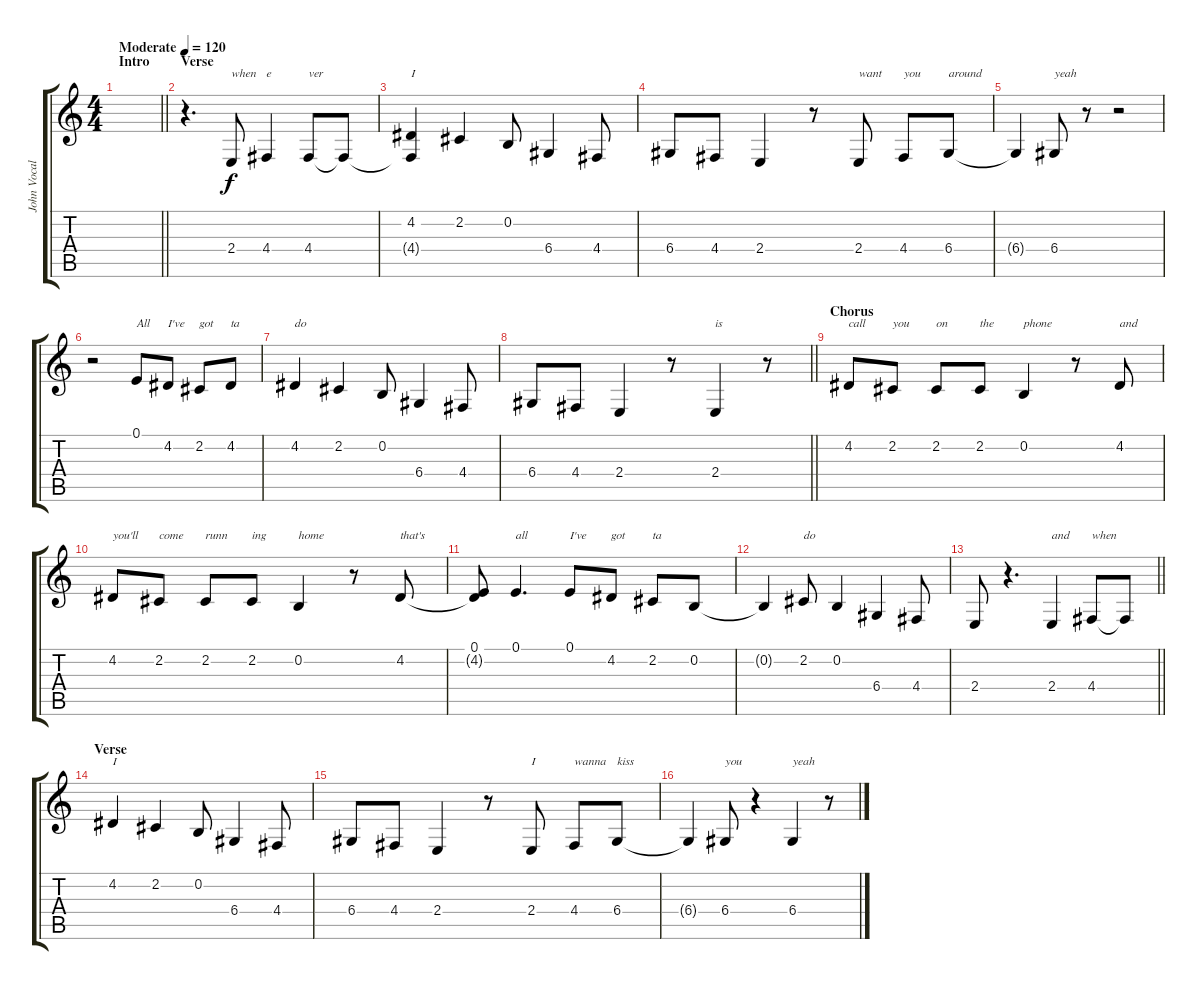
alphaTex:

\track ("John Vocals" "John Vocal") {instrument electricgrandpiano}
\staff {score tabs}
\tuning (E4 B3 G3 D3 A2 E2) {hide}
\ts (4 4)
\section ("" "Intro")
\tempo (120 "Moderate")
\clef g2
\barLineRight lightlight
\ks c
|
\section ("" "Verse")
r.4{d} 2.4.8{txt "when"} 4.4.4{txt "e"} 4.4.8{txt "ver"} 4.4{t}.8 |
(4.2 4.4{t}).4{txt "I"} 2.2.4 0.2.8 6.4.4 4.4.8 |
6.4.8 4.4.8 2.4.4 r.8 2.4.8{txt "want"} 4.4.8{txt "you"} 6.4.8{txt "around"} |
6.4{t}.4 6.4.8{txt "yeah"} r.8 r.2 |
r.2 0.1.8{txt "All"} 4.2.8{txt "I've"} 2.2.8{txt "got"} 4.2.8{txt "ta"} |
4.2.4{txt "do"} 2.2.4 0.2.8 6.4.4 4.4.8 |
\barLineRight lightlight
6.4.8 4.4.8 2.4.4 r.8 2.4.4{txt "is"} r.8 |
\section ("" "Chorus")
4.2.8{txt "call"} 2.2.8{txt "you"} 2.2.8{txt "on"} 2.2.8{txt "the"} 0.2.4{txt "phone"} r.8 4.2.8{txt "and"} |
4.2.8{txt "you'll"} 2.2.8{txt "come"} 2.2.8{txt "runn"} 2.2.8{txt "ing"} 0.2.4{txt "home"} r.8 4.2.8{txt "that's"} |
(0.1 4.2{t}).8 0.1.4{d txt "all"} 0.1.8{txt "I've"} 4.2.8{txt "got"} 2.2.8{txt "ta"} 0.2.8 |
0.2{t}.4 2.2.8{txt "do"} 0.2.4 6.4.4 4.4.8 |
\barLineRight lightlight
2.4.8 r.4{d} 2.4.4{txt "and"} 4.4.8{txt "when"} 4.4{t}.8 |
\section ("" "Verse")
4.2.4{txt "I"} 2.2.4 0.2.8 6.4.4 4.4.8 |
6.4.8 4.4.8 2.4.4 r.8 2.4.8{txt "I"} 4.4.8{txt "wanna"} 6.4.8{txt "kiss"} |
6.4{t}.4 6.4.8{txt "you"} r.4 6.4.4{txt "yeah"} r.8
